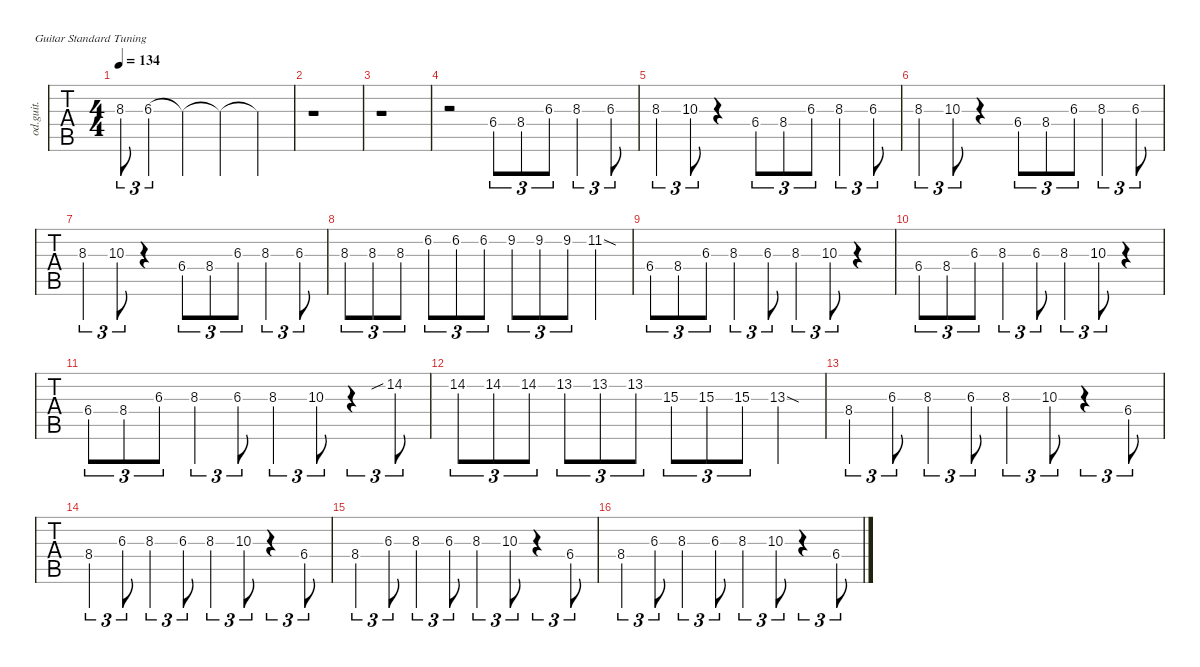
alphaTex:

\defaultSystemsLayout 4
\hideDynamics
\bracketExtendMode nobrackets
\track ("Overdriven Guitar" "od.guit.") {instrument overdrivenguitar}
\staff {tabs}
\tuning (E4 B3 G3 D3 A2 E2)
\ts (4 4)
\tempo 134
\clef g2
\ks c
8.3{acc #}.8{tu (3 2) dy mf} 6.3{acc #}.4{tu (3 2)} 6.3{t acc #}.4 6.3{t acc #}.4 6.3{t acc #}.4 |
r.1 |
r.1 |
r.2 6.4{acc #}.8{tu (3 2)} 8.4{acc #}.8{tu (3 2)} 6.3{acc #}.8{tu (3 2)} 8.3{acc #}.4{tu (3 2)} 6.3{acc #}.8{tu (3 2)} |
8.3{acc #}.4{tu (3 2)} 10.3.8{tu (3 2)} r.4 6.4{acc #}.8{tu (3 2)} 8.4{acc #}.8{tu (3 2)} 6.3{acc #}.8{tu (3 2)} 8.3{acc #}.4{tu (3 2)} 6.3{acc #}.8{tu (3 2)} |
8.3{acc #}.4{tu (3 2)} 10.3.8{tu (3 2)} r.4 6.4{acc #}.8{tu (3 2)} 8.4{acc #}.8{tu (3 2)} 6.3{acc #}.8{tu (3 2)} 8.3{acc #}.4{tu (3 2)} 6.3{acc #}.8{tu (3 2)} |
8.3{acc #}.4{tu (3 2)} 10.3.8{tu (3 2)} r.4 6.4{acc #}.8{tu (3 2)} 8.4{acc #}.8{tu (3 2)} 6.3{acc #}.8{tu (3 2)} 8.3{acc #}.4{tu (3 2)} 6.3{acc #}.8{tu (3 2)} |
8.3{acc #}.8{tu (3 2)} 8.3{acc #}.8{tu (3 2)} 8.3{acc #}.8{tu (3 2)} 6.2.8{tu (3 2)} 6.2.8{tu (3 2)} 6.2.8{tu (3 2)} 9.2{acc #}.8{tu (3 2)} 9.2{acc #}.8{tu (3 2)} 9.2{acc #}.8{tu (3 2)} 11.2{sod acc #}.4 |
6.4{acc #}.8{tu (3 2)} 8.4{acc #}.8{tu (3 2)} 6.3{acc #}.8{tu (3 2)} 8.3{acc #}.4{tu (3 2)} 6.3{acc #}.8{tu (3 2)} 8.3{acc #}.4{tu (3 2)} 10.3.8{tu (3 2)} r.4 |
6.4{acc #}.8{tu (3 2)} 8.4{acc #}.8{tu (3 2)} 6.3{acc #}.8{tu (3 2)} 8.3{acc #}.4{tu (3 2)} 6.3{acc #}.8{tu (3 2)} 8.3{acc #}.4{tu (3 2)} 10.3.8{tu (3 2)} r.4 |
6.4{acc #}.8{tu (3 2)} 8.4{acc #}.8{tu (3 2)} 6.3{acc #}.8{tu (3 2)} 8.3{acc #}.4{tu (3 2)} 6.3{acc #}.8{tu (3 2)} 8.3{acc #}.4{tu (3 2)} 10.3.8{tu (3 2)} r.4{tu (3 2)} 14.2{sib acc #}.8{tu (3 2)} |
14.2{acc #}.8{tu (3 2)} 14.2{acc #}.8{tu (3 2)} 14.2{acc #}.8{tu (3 2)} 13.2.8{tu (3 2)} 13.2.8{tu (3 2)} 13.2.8{tu (3 2)} 15.3{acc #}.8{tu (3 2)} 15.3{acc #}.8{tu (3 2)} 15.3{acc #}.8{tu (3 2)} 13.3{sod acc #}.4 |
8.4{acc #}.4{tu (3 2)} 6.3{acc #}.8{tu (3 2)} 8.3{acc #}.4{tu (3 2)} 6.3{acc #}.8{tu (3 2)} 8.3{acc #}.4{tu (3 2)} 10.3.8{tu (3 2)} r.4{tu (3 2)} 6.4{acc #}.8{tu (3 2)} |
8.4{acc #}.4{tu (3 2)} 6.3{acc #}.8{tu (3 2)} 8.3{acc #}.4{tu (3 2)} 6.3{acc #}.8{tu (3 2)} 8.3{acc #}.4{tu (3 2)} 10.3.8{tu (3 2)} r.4{tu (3 2)} 6.4{acc #}.8{tu (3 2)} |
8.4{acc #}.4{tu (3 2)} 6.3{acc #}.8{tu (3 2)} 8.3{acc #}.4{tu (3 2)} 6.3{acc #}.8{tu (3 2)} 8.3{acc #}.4{tu (3 2)} 10.3.8{tu (3 2)} r.4{tu (3 2)} 6.4{acc #}.8{tu (3 2)} |
8.4{acc #}.4{tu (3 2)} 6.3{acc #}.8{tu (3 2)} 8.3{acc #}.4{tu (3 2)} 6.3{acc #}.8{tu (3 2)} 8.3{acc #}.4{tu (3 2)} 10.3.8{tu (3 2)} r.4{tu (3 2)} 6.4{acc #}.8{tu (3 2)}
